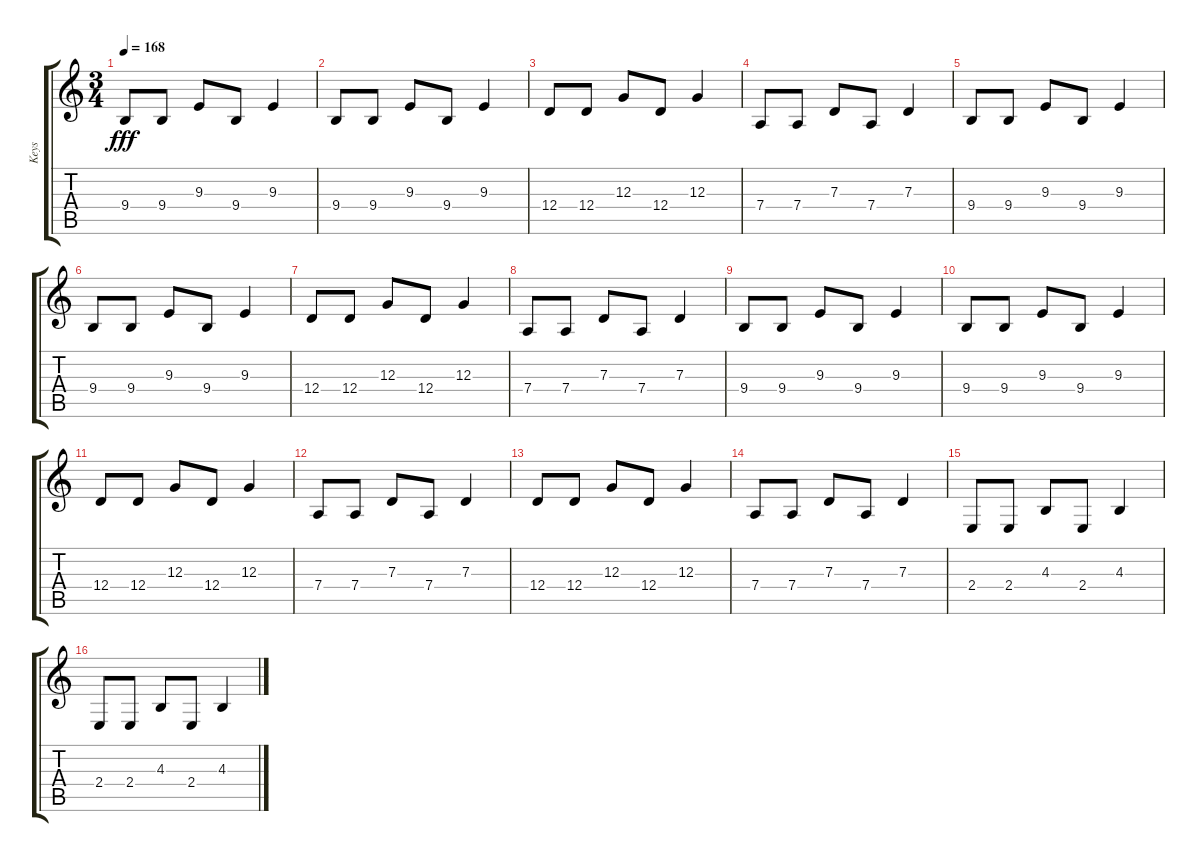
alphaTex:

\track ("Keys" "Keys") {instrument synthstrings1}
\staff {score tabs}
\tuning (E4 B3 G3 D3 A2 E2) {hide}
\ts (3 4)
\tempo 168
\clef g2
\ks c
9.4.8{dy fff volume 13 instrument stringensemble1} 9.4.8 9.3.8 9.4.8 9.3.4 |
9.4.8 9.4.8 9.3.8 9.4.8 9.3.4 |
12.4.8 12.4.8 12.3.8 12.4.8 12.3.4 |
7.4.8 7.4.8 7.3.8 7.4.8 7.3.4 |
9.4.8 9.4.8 9.3.8 9.4.8 9.3.4 |
9.4.8 9.4.8 9.3.8 9.4.8 9.3.4 |
12.4.8 12.4.8 12.3.8 12.4.8 12.3.4 |
7.4.8 7.4.8 7.3.8 7.4.8 7.3.4 |
9.4.8 9.4.8 9.3.8 9.4.8 9.3.4 |
9.4.8 9.4.8 9.3.8 9.4.8 9.3.4 |
12.4.8 12.4.8 12.3.8 12.4.8 12.3.4 |
7.4.8 7.4.8 7.3.8 7.4.8 7.3.4 |
12.4.8 12.4.8 12.3.8 12.4.8 12.3.4 |
7.4.8 7.4.8 7.3.8 7.4.8 7.3.4 |
2.4.8 2.4.8 4.3.8 2.4.8 4.3.4 |
2.4.8 2.4.8 4.3.8 2.4.8 4.3.4
